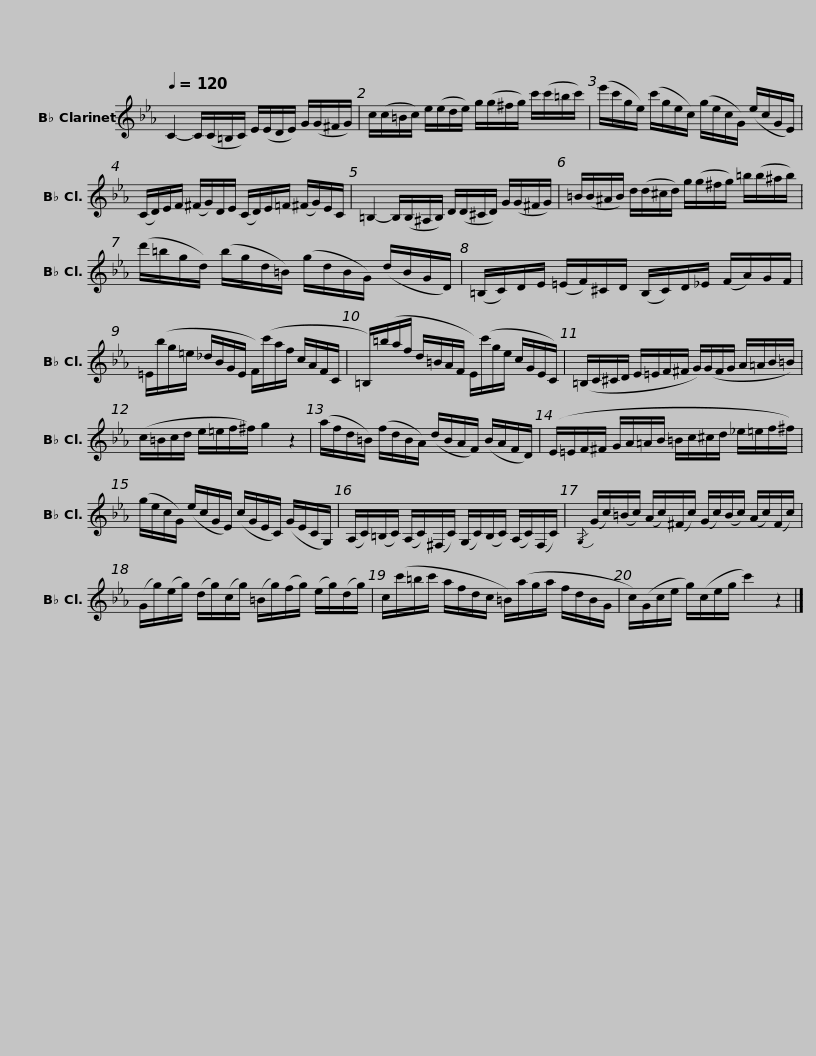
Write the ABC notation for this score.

X:1
L:1/8
Q:1/4=120
M:none
I:linebreak $
K:none
V:1 treble transpose=-2
V:1
[K:Eb] C2- C/(C/=B,/C/) E/(E/D/E/) G/(G/^F/G/) | c/(c/=B/c/) e/(e/d/e/) g/(g/^f/g/) c'/(c'/=b/c'/) |$ (e'/c'/g/e/) (c'/g/e/c/) (g/e/c/G/) (e/c/G/E/) | (C/D/)E/F/ (^F/G/)D/E/ (C/D/)E/=F/ (^F/G/)E/C/ |$ =B,2- B,/(B,/^A,/B,/) D/(D/^C/D/) G/(G/^F/G/) | %5
 =B/(B/^A/B/) d/(d/^c/d/) g/(g/^f/g/) =b/(b/^a/b/) |$ (d'/=b/g/d/) (b/g/d/=B/) (g/d/B/G/) (d/B/G/D/) | (=B,/C/)D/E/ (=E/F/)^C/D/ (B,/C/)D/_E/ (F/A/)G/F/ |$ =E/(b/g/=e/ _d/B/G/E/ F/)(c'/a/f/ c/A/F/C/ | =B,/)(=b/a/f/ d/=B/A/F/ E/)(c'/g/e/ c/G/E/C/) |$ %10
 (=B,/C/^C/D/ E/=E/F/^F/ G/)(G/F/G/ A/=A/B/=B/) | (c/=B/c/d/ e/=e/f/^f/) g2 z2 | (a/f/d/=B/) (f/d/B/A/) (d/B/A/F/) (B/A/F/D/) |$ (E/=E/F/^F/ G/A/=A/B/ =B/c/^c/d/ _e/=e/f/^f/) | (g/e/c/G/) (e/c/G/E/) (c/G/E/C/) (G/E/C/G,/) |$ %15
 (A,/C/)(=B,/C/) (A,/C/)(^F,/C/) (G,/C/)(B,/C/) (A,/C/)(F,/C/) |{/G,} (G/c/)(=B/c/) (A/c/)(^F/c/) (G/c/)(B/c/) (A/c/)(F/c/) |$ (G/g/)(e/g/) (d/g/)(c/g/) (=B/g/)(f/g/) (e/g/)(d/g/) | c/(c'/=b/c'/ a/f/d/c/ =B/)(a/g/a/ f/d/B/G/ | c/)(G/c/e/ g/)(c/e/g/ c'2) z2 |] %20
